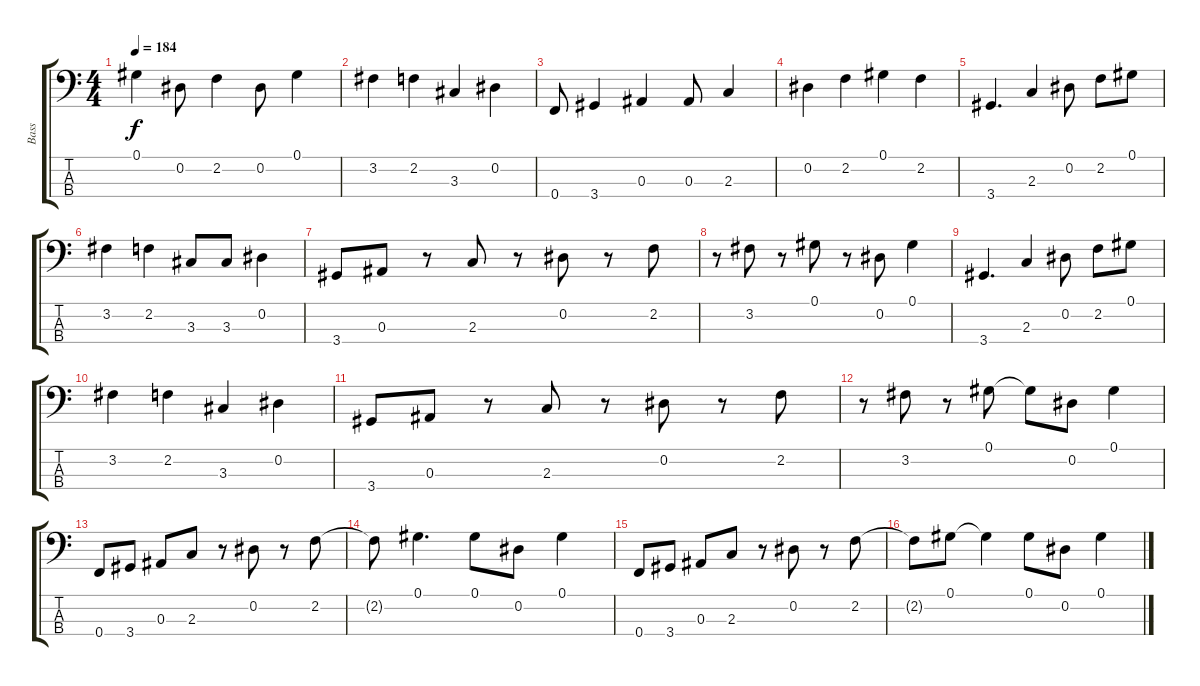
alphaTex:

\track ("Bass" "Bass") {instrument electricbassfinger}
\staff {score tabs}
\tuning (Ab2 Eb2 Bb1 F1) {hide}
\ts (4 4)
\tempo 184
\clef f4
\ks c
0.1.4{dy f} 0.2.8 2.2.4 0.2.8 0.1.4 |
3.2.4 2.2.4 3.3.4 0.2.4 |
0.4.8 3.4.4 0.3.4 0.3.8 2.3.4 |
0.2.4 2.2.4 0.1.4 2.2.4 |
3.4.4{d} 2.3.4 0.2.8 2.2.8 0.1.8 |
3.2.4 2.2.4 3.3.8 3.3.8 0.2.4 |
3.4.8 0.3.8 r.8 2.3.8 r.8 0.2.8 r.8 2.2.8 |
r.8 3.2.8 r.8 0.1.8 r.8 0.2.8 0.1.4 |
3.4.4{d} 2.3.4 0.2.8 2.2.8 0.1.8 |
3.2.4 2.2.4 3.3.4 0.2.4 |
3.4.8 0.3.8 r.8 2.3.8 r.8 0.2.8 r.8 2.2.8 |
r.8 3.2.8 r.8 0.1.8 0.1{t}.8 0.2.8 0.1.4 |
0.4.8 3.4.8 0.3.8 2.3.8 r.8 0.2.8 r.8 2.2.8 |
2.2{t}.8 0.1.4{d} 0.1.8 0.2.8 0.1.4 |
0.4.8 3.4.8 0.3.8 2.3.8 r.8 0.2.8 r.8 2.2.8 |
2.2{t}.8 0.1.8 0.1{t}.4 0.1.8 0.2.8 0.1.4
